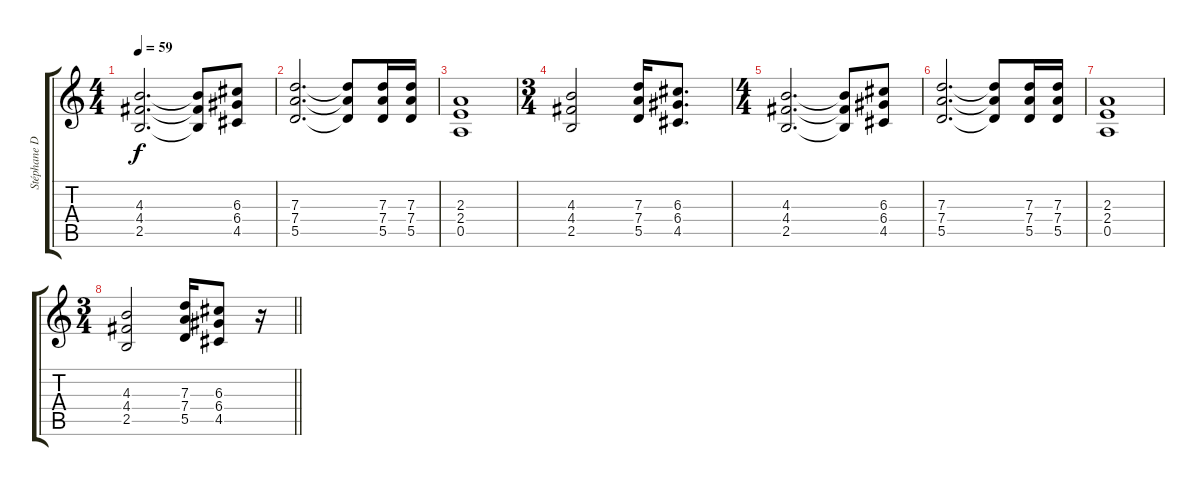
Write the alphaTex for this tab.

\track ("Stéphane Dumont" "Stéphane D") {instrument overdrivenguitar}
\staff {score tabs}
\tuning (E4 B3 G3 D3 A2 E2) {hide}
\ts (4 4)
\tempo 59
\clef g2
\ks c
(4.3 4.4 2.5).2{d dy f} (4.3{t} 4.4{t} 2.5{t}).8 (6.3 6.4 4.5).8 |
(7.3 7.4 5.5).2{d} (7.3{t} 7.4{t} 5.5{t}).8 (7.3 7.4 5.5).16 (7.3 7.4 5.5).16 |
(2.3 2.4 0.5).1 |
\ts (3 4)
(4.3 4.4 2.5).2 (7.3 7.4 5.5).16 (6.3 6.4 4.5).8{d} |
\ts (4 4)
(4.3 4.4 2.5).2{d} (4.3{t} 4.4{t} 2.5{t}).8 (6.3 6.4 4.5).8 |
(7.3 7.4 5.5).2{d} (7.3{t} 7.4{t} 5.5{t}).8 (7.3 7.4 5.5).16 (7.3 7.4 5.5).16 |
(2.3 2.4 0.5).1 |
\ts (3 4)
\barLineRight lightlight
(4.3 4.4 2.5).2 (7.3 7.4 5.5).16 (6.3 6.4 4.5).8 r.16
